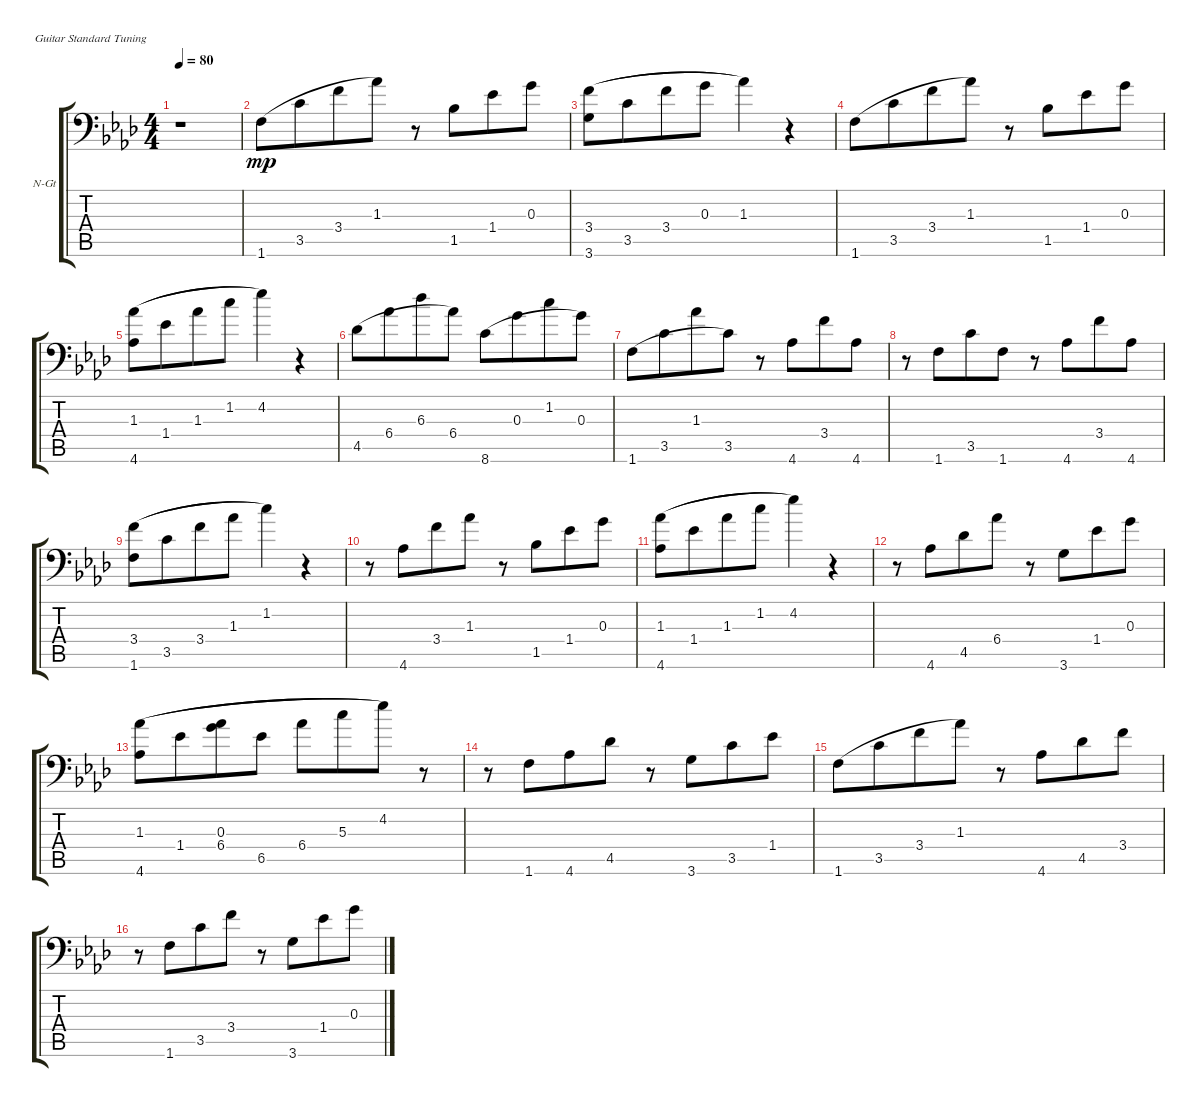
\defaultSystemsLayout 4
\bracketExtendMode groupsimilarinstruments
\firstSystemTrackNameOrientation horizontal
\otherSystemsTrackNameOrientation horizontal
\track ("Nylon Guitar" "N-Gt") {instrument acousticguitarnylon}
\staff {score tabs}
\tuning (E4 B3 G3 D3 A2 E2)
\ts (4 4)
\beaming (8 4 4)
\tempo 80
\clef f4
\ks ab
r.1{dy mp instrument acousticguitarnylon} |
1.6.8{legatoorigin beam merge} 3.5.8{legatoorigin beam merge} 3.4.8{legatoorigin beam merge} 1.3.8 r.8{legatoorigin beam merge} 1.5.8{legatoorigin beam merge} 1.4.8{legatoorigin beam merge} 0.3.8 |
(3.6 3.4).8{legatoorigin beam merge} 3.5.8{legatoorigin beam merge} 3.4.8{legatoorigin beam merge} 0.3.8{legatoorigin} 1.3.4 r.4 |
1.6.8{legatoorigin beam merge} 3.5.8{legatoorigin beam merge} 3.4.8{legatoorigin beam merge} 1.3.8 r.8{legatoorigin beam merge} 1.5.8{legatoorigin beam merge} 1.4.8{legatoorigin beam merge} 0.3.8 |
(1.3 4.6).8{legatoorigin beam merge} 1.4.8{legatoorigin beam merge} 1.3.8{legatoorigin beam merge} 1.2.8{legatoorigin} 4.2.4 r.4 |
4.5.8{legatoorigin beam merge} 6.4.8{legatoorigin beam merge} 6.3.8{legatoorigin beam merge} 6.4.8 8.6.8{legatoorigin beam merge} 0.3.8{legatoorigin beam merge} 1.2.8{legatoorigin beam merge} 0.3.8 |
1.6.8{legatoorigin beam merge} 3.5.8{legatoorigin beam merge} 1.3.8{legatoorigin beam merge} 3.5.8 r.8{legatoorigin beam merge} 4.6.8{legatoorigin beam merge} 3.4.8{legatoorigin beam merge} 4.6.8 |
r.8{legatoorigin beam merge} 1.6.8{legatoorigin beam merge} 3.5.8{legatoorigin beam merge} 1.6.8 r.8{legatoorigin beam merge} 4.6.8{legatoorigin beam merge} 3.4.8{legatoorigin beam merge} 4.6.8 |
(1.6 3.4).8{legatoorigin beam merge} 3.5.8{legatoorigin beam merge} 3.4.8{legatoorigin beam merge} 1.3.8{legatoorigin} 1.2.4 r.4 |
r.8{legatoorigin beam merge} 4.6.8{legatoorigin beam merge} 3.4.8{legatoorigin beam merge} 1.3.8 r.8{legatoorigin beam merge} 1.5.8{legatoorigin beam merge} 1.4.8{legatoorigin beam merge} 0.3.8 |
(1.3 4.6).8{legatoorigin beam merge} 1.4.8{legatoorigin beam merge} 1.3.8{legatoorigin beam merge} 1.2.8{legatoorigin} 4.2.4 r.4 |
r.8{legatoorigin beam merge} 4.6.8{legatoorigin beam merge} 4.5.8{legatoorigin beam merge} 6.4.8 r.8{legatoorigin beam merge} 3.6.8{legatoorigin beam merge} 1.4.8{legatoorigin beam merge} 0.3.8 |
(1.3 4.6).8{legatoorigin beam merge} 1.4.8{legatoorigin beam merge} (0.3 6.4).8{legatoorigin beam merge} 6.5.8{legatoorigin} 6.4.8{legatoorigin} 5.3.8{legatoorigin} 4.2.8 r.8 |
r.8{legatoorigin beam merge} 1.6.8{legatoorigin beam merge} 4.6.8{legatoorigin beam merge} 4.5.8 r.8{legatoorigin beam merge} 3.6.8{legatoorigin beam merge} 3.5.8{legatoorigin beam merge} 1.4.8 |
1.6.8{legatoorigin beam merge} 3.5.8{legatoorigin beam merge} 3.4.8{legatoorigin beam merge} 1.3.8 r.8{legatoorigin beam merge} 4.6.8{legatoorigin beam merge} 4.5.8{legatoorigin beam merge} 3.4.8 |
r.8{legatoorigin beam merge} 1.6.8{legatoorigin beam merge} 3.5.8{legatoorigin beam merge} 3.4.8 r.8{legatoorigin beam merge} 3.6.8{legatoorigin beam merge} 1.4.8{legatoorigin beam merge} 0.3.8
